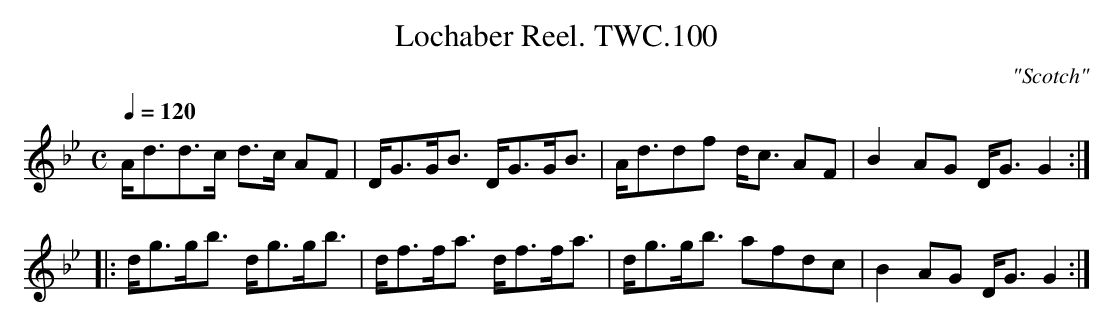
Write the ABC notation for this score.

X:1
T:Lochaber Reel. TWC.100
M:C
L:1/8
Q:1/4=120
C:"Scotch"
K:Gm
A<dd>c d>c AF|D<GG<B D<GG<B|A<ddf d<c AF|B2AG D<GG2:|
|:d<gg<b d<gg<b|d<ff<a d<ff<a|d<gg<b afdc|B2AG D<GG2:|
